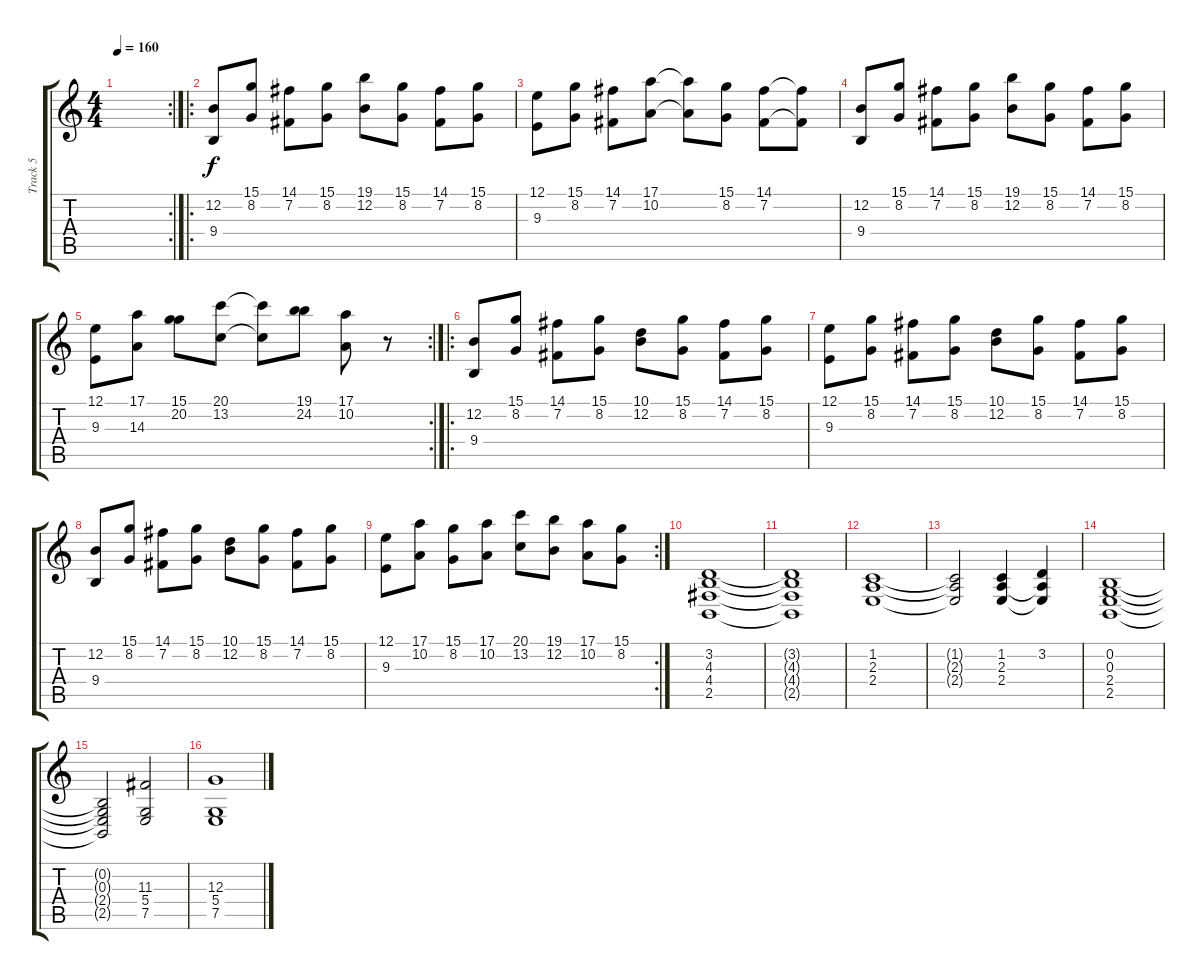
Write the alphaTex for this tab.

\track ("Track 5" "Track 5") {instrument orchestralharp}
\staff {score tabs}
\tuning (E4 B3 G3 D3 A2 E2) {hide}
\rc 2
\ts (4 4)
\tempo 160
\clef g2
\ks c
|
\ro
(12.2 9.4).8{volume 13 instrument stringensemble1} (15.1 8.2).8 (14.1 7.2).8 (15.1 8.2).8 (19.1 12.2).8 (15.1 8.2).8 (14.1 7.2).8 (15.1 8.2).8 |
(12.1 9.3).8 (15.1 8.2).8 (14.1 7.2).8 (17.1 10.2).8 (17.1{t} 10.2{t}).8 (15.1 8.2).8 (14.1 7.2).8 (14.1{t} 7.2{t}).8 |
(12.2 9.4).8 (15.1 8.2).8 (14.1 7.2).8 (15.1 8.2).8 (19.1 12.2).8 (15.1 8.2).8 (14.1 7.2).8 (15.1 8.2).8 |
\rc 2
(12.1 9.3).8 (17.1 14.3).8 (15.1 20.2).8 (20.1 13.2).8 (20.1{t} 13.2{t}).8 (19.1 24.2).8 (17.1 10.2).8 r.8 |
\ro
(12.2 9.4).8{volume 10 instrument orchestralharp} (15.1 8.2).8 (14.1 7.2).8 (15.1 8.2).8 (10.1 12.2).8 (15.1 8.2).8 (14.1 7.2).8 (15.1 8.2).8 |
(12.1 9.3).8 (15.1 8.2).8 (14.1 7.2).8 (15.1 8.2).8 (10.1 12.2).8 (15.1 8.2).8 (14.1 7.2).8 (15.1 8.2).8 |
(12.2 9.4).8 (15.1 8.2).8 (14.1 7.2).8 (15.1 8.2).8 (10.1 12.2).8 (15.1 8.2).8 (14.1 7.2).8 (15.1 8.2).8 |
\rc 2
(12.1 9.3).8 (17.1 10.2).8 (15.1 8.2).8 (17.1 10.2).8 (20.1 13.2).8 (19.1 12.2).8 (17.1 10.2).8 (15.1 8.2).8 |
(3.2 4.3 4.4 2.5).1{volume 10 instrument choiraahs} |
(3.2{t} 4.3{t} 4.4{t} 2.5{t}).1 |
(1.2 2.3 2.4).1 |
(1.2{t} 2.3{t} 2.4{t}).2 (1.2 2.3 2.4).4 (3.2 2.3{t} 2.4{t}).4 |
(0.2 0.3 2.4 2.5).1 |
(0.2{t} 0.3{t} 2.4{t} 2.5{t}).2 (11.3 5.4 7.5).2 |
(12.3 5.4 7.5).1
